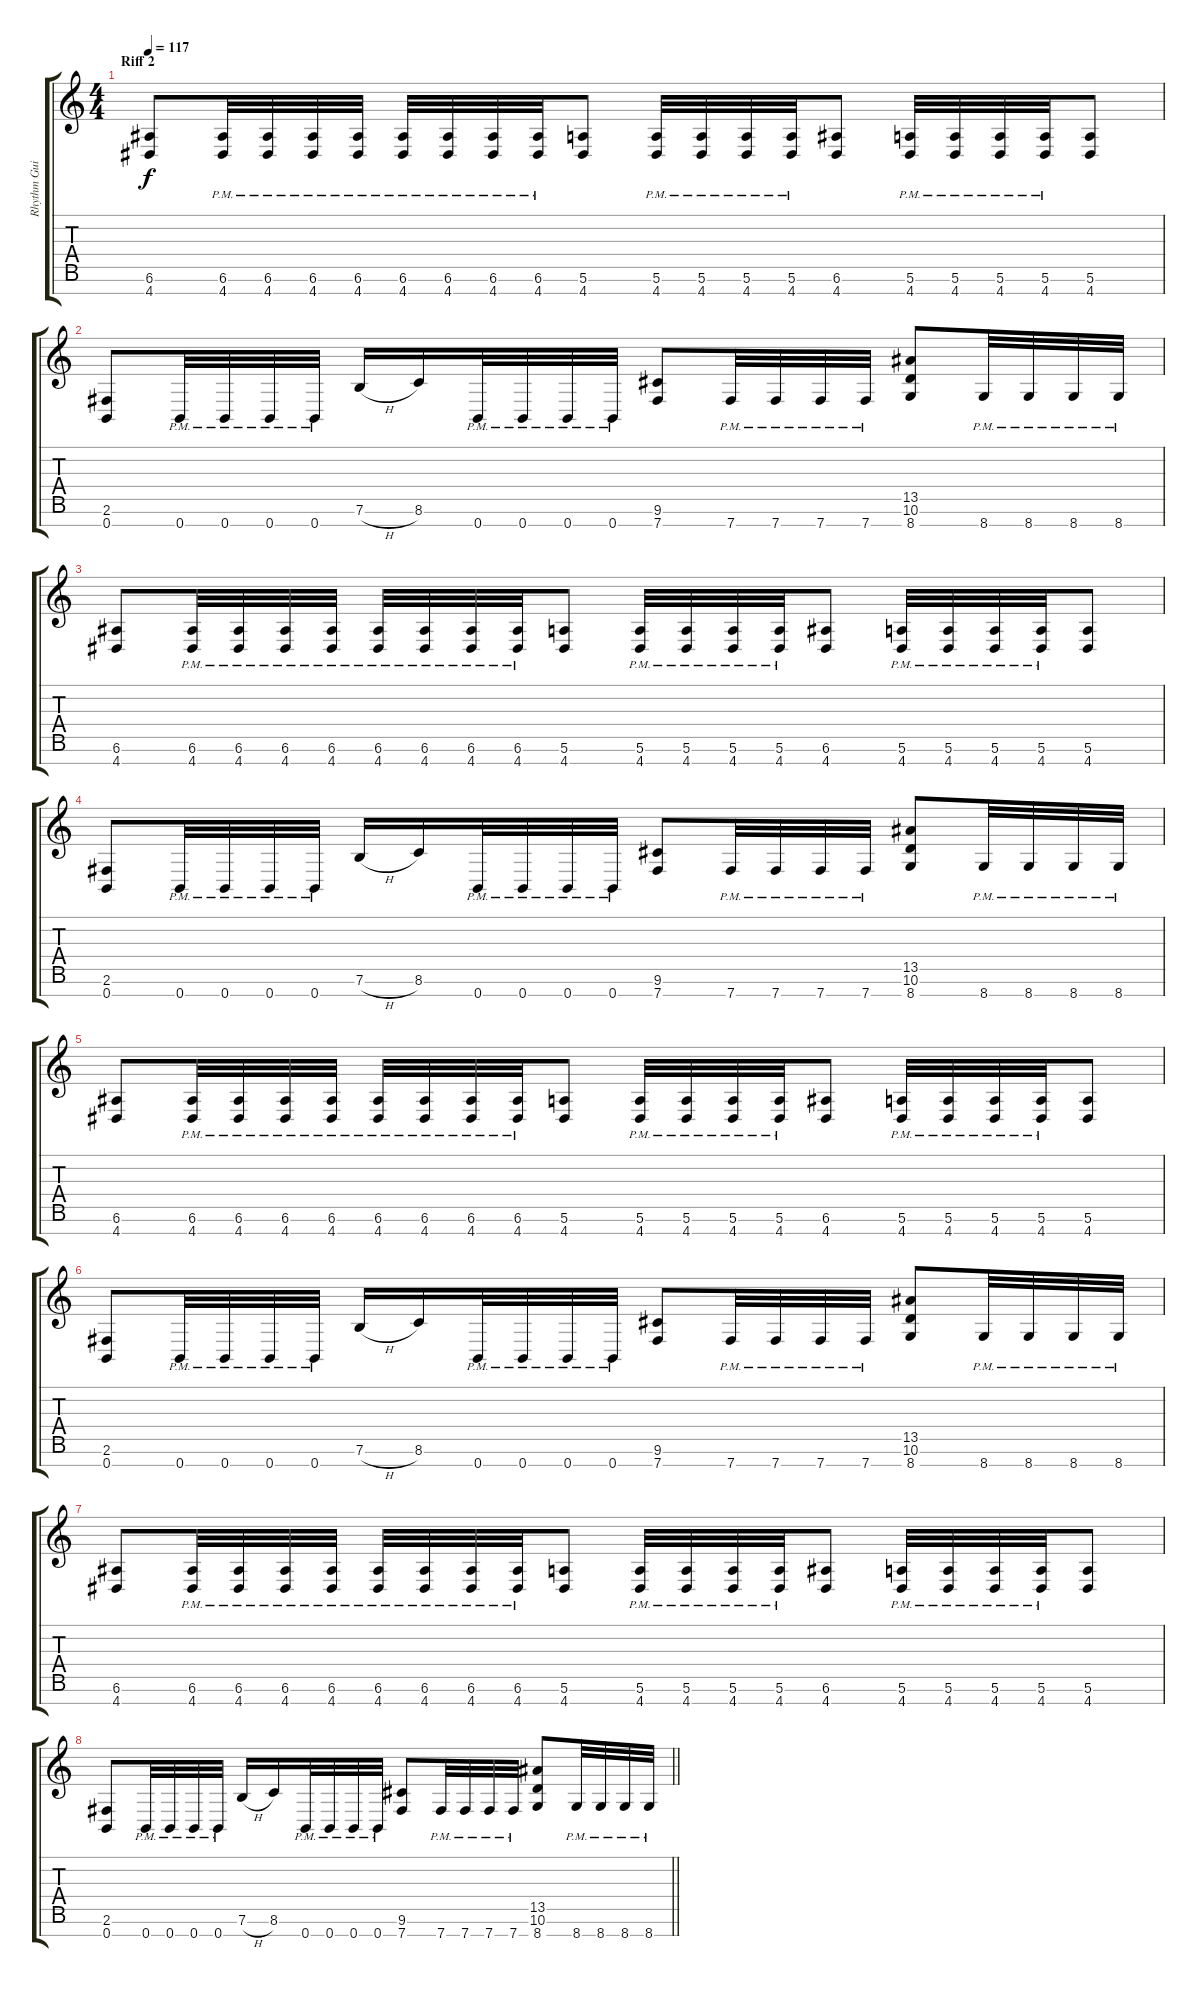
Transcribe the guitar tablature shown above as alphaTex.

\track ("Rhythm Guitar 2" "Rhythm Gui") {instrument overdrivenguitar}
\staff {score tabs}
\tuning (E4 B3 G3 D3 A2 E2 B1) {hide}
\ts (4 4)
\section ("" "Riff 2")
\tempo 117
\clef g2
\ks c
(6.6 4.7).8{dy f} (6.6{pm} 4.7{pm}).32 (6.6{pm} 4.7{pm}).32 (6.6{pm} 4.7{pm}).32 (6.6{pm} 4.7{pm}).32 (6.6{pm} 4.7{pm}).32 (6.6{pm} 4.7{pm}).32 (6.6{pm} 4.7{pm}).32 (6.6{pm} 4.7{pm}).32 (5.6 4.7).8 (5.6{pm} 4.7{pm}).32 (5.6{pm} 4.7{pm}).32 (5.6{pm} 4.7{pm}).32 (5.6{pm} 4.7{pm}).32 (6.6 4.7).8 (5.6{pm} 4.7{pm}).32 (5.6{pm} 4.7{pm}).32 (5.6{pm} 4.7{pm}).32 (5.6{pm} 4.7{pm}).32 (5.6 4.7).8 |
(2.6 0.7).8 0.7{pm}.32 0.7{pm}.32 0.7{pm}.32 0.7{pm}.32 7.6{h}.16 8.6.16 0.7{pm}.32 0.7{pm}.32 0.7{pm}.32 0.7{pm}.32 (9.6 7.7).8 7.7{pm}.32 7.7{pm}.32 7.7{pm}.32 7.7{pm}.32 (13.5 10.6 8.7).8 8.7{pm}.32 8.7{pm}.32 8.7{pm}.32 8.7{pm}.32 |
(6.6 4.7).8 (6.6{pm} 4.7{pm}).32 (6.6{pm} 4.7{pm}).32 (6.6{pm} 4.7{pm}).32 (6.6{pm} 4.7{pm}).32 (6.6{pm} 4.7{pm}).32 (6.6{pm} 4.7{pm}).32 (6.6{pm} 4.7{pm}).32 (6.6{pm} 4.7{pm}).32 (5.6 4.7).8 (5.6{pm} 4.7{pm}).32 (5.6{pm} 4.7{pm}).32 (5.6{pm} 4.7{pm}).32 (5.6{pm} 4.7{pm}).32 (6.6 4.7).8 (5.6{pm} 4.7{pm}).32 (5.6{pm} 4.7{pm}).32 (5.6{pm} 4.7{pm}).32 (5.6{pm} 4.7{pm}).32 (5.6 4.7).8 |
(2.6 0.7).8 0.7{pm}.32 0.7{pm}.32 0.7{pm}.32 0.7{pm}.32 7.6{h}.16 8.6.16 0.7{pm}.32 0.7{pm}.32 0.7{pm}.32 0.7{pm}.32 (9.6 7.7).8 7.7{pm}.32 7.7{pm}.32 7.7{pm}.32 7.7{pm}.32 (13.5 10.6 8.7).8 8.7{pm}.32 8.7{pm}.32 8.7{pm}.32 8.7{pm}.32 |
(6.6 4.7).8 (6.6{pm} 4.7{pm}).32 (6.6{pm} 4.7{pm}).32 (6.6{pm} 4.7{pm}).32 (6.6{pm} 4.7{pm}).32 (6.6{pm} 4.7{pm}).32 (6.6{pm} 4.7{pm}).32 (6.6{pm} 4.7{pm}).32 (6.6{pm} 4.7{pm}).32 (5.6 4.7).8 (5.6{pm} 4.7{pm}).32 (5.6{pm} 4.7{pm}).32 (5.6{pm} 4.7{pm}).32 (5.6{pm} 4.7{pm}).32 (6.6 4.7).8 (5.6{pm} 4.7{pm}).32 (5.6{pm} 4.7{pm}).32 (5.6{pm} 4.7{pm}).32 (5.6{pm} 4.7{pm}).32 (5.6 4.7).8 |
(2.6 0.7).8 0.7{pm}.32 0.7{pm}.32 0.7{pm}.32 0.7{pm}.32 7.6{h}.16 8.6.16 0.7{pm}.32 0.7{pm}.32 0.7{pm}.32 0.7{pm}.32 (9.6 7.7).8 7.7{pm}.32 7.7{pm}.32 7.7{pm}.32 7.7{pm}.32 (13.5 10.6 8.7).8 8.7{pm}.32 8.7{pm}.32 8.7{pm}.32 8.7{pm}.32 |
(6.6 4.7).8 (6.6{pm} 4.7{pm}).32 (6.6{pm} 4.7{pm}).32 (6.6{pm} 4.7{pm}).32 (6.6{pm} 4.7{pm}).32 (6.6{pm} 4.7{pm}).32 (6.6{pm} 4.7{pm}).32 (6.6{pm} 4.7{pm}).32 (6.6{pm} 4.7{pm}).32 (5.6 4.7).8 (5.6{pm} 4.7{pm}).32 (5.6{pm} 4.7{pm}).32 (5.6{pm} 4.7{pm}).32 (5.6{pm} 4.7{pm}).32 (6.6 4.7).8 (5.6{pm} 4.7{pm}).32 (5.6{pm} 4.7{pm}).32 (5.6{pm} 4.7{pm}).32 (5.6{pm} 4.7{pm}).32 (5.6 4.7).8 |
\barLineRight lightlight
(2.6 0.7).8 0.7{pm}.32 0.7{pm}.32 0.7{pm}.32 0.7{pm}.32 7.6{h}.16 8.6.16 0.7{pm}.32 0.7{pm}.32 0.7{pm}.32 0.7{pm}.32 (9.6 7.7).8 7.7{pm}.32 7.7{pm}.32 7.7{pm}.32 7.7{pm}.32 (13.5 10.6 8.7).8 8.7{pm}.32 8.7{pm}.32 8.7{pm}.32 8.7{pm}.32
